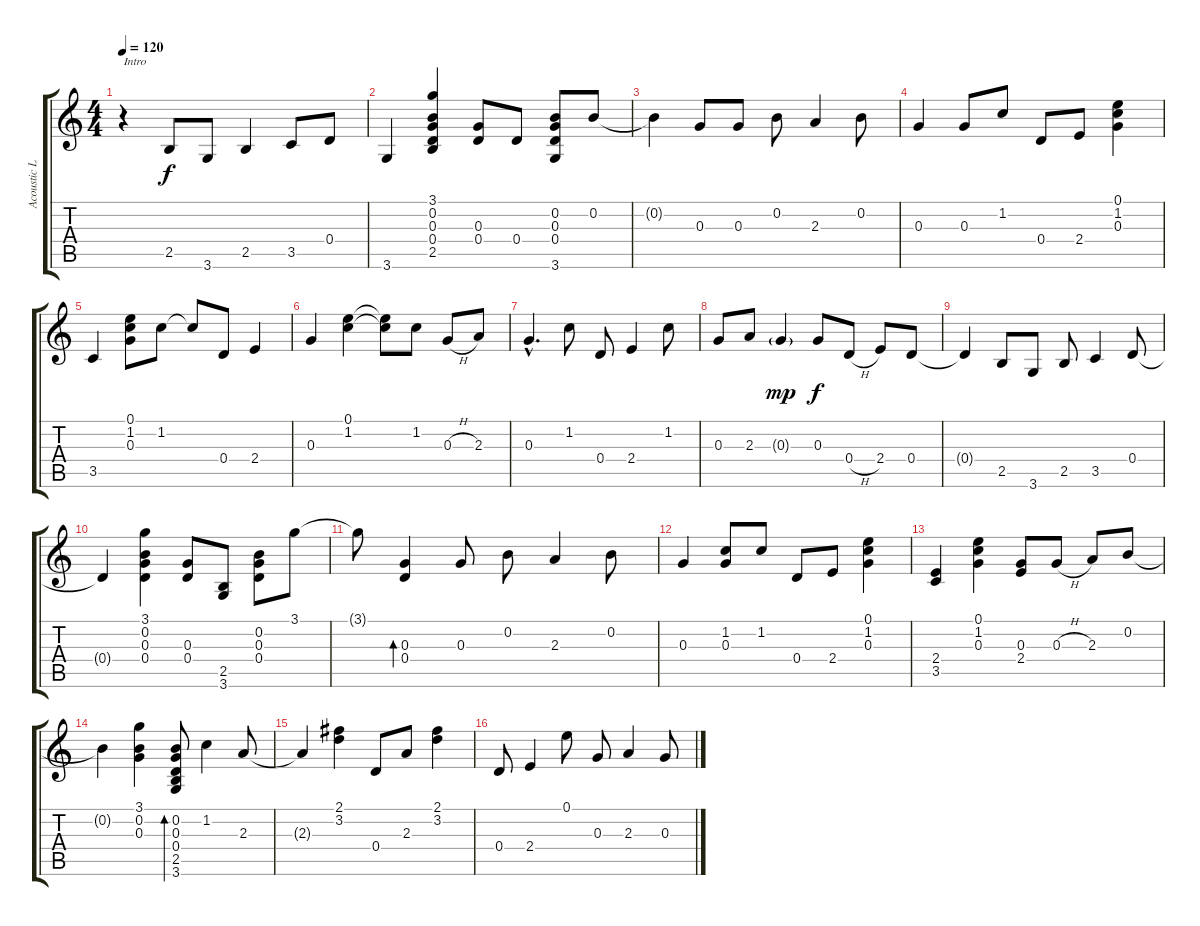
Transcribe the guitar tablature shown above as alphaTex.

\track ("Acoustic Lead" "Acoustic L") {instrument acousticguitarsteel}
\staff {score tabs}
\tuning (E4 B3 G3 D3 A2 E2) {hide}
\ts (4 4)
\tempo 120
\clef g2
\ks c
r.4{txt "Intro" dy f instrument acousticguitarsteel} 2.5.8 3.6.8 2.5.4 3.5.8 0.4.8 |
3.6.4 (3.1 0.2 0.3 0.4 2.5).4 (0.3 0.4).8 0.4.8 (0.2 0.3 0.4 3.6).8 0.2.8 |
0.2{t}.4 0.3.8 0.3.8 0.2.8 2.3.4 0.2.8 |
0.3.4 0.3.8 1.2.8 0.4.8 2.4.8 (0.1 1.2 0.3).4 |
3.5.4 (0.1 1.2 0.3).8 1.2.8 1.2{t}.8 0.4.8 2.4.4 |
0.3.4 (0.1 1.2).4 (0.1{t} 1.2{t}).8 1.2.8 0.3{h}.8 2.3.8 |
0.3{hac}.4{d} 1.2.8 0.4.8 2.4.4 1.2.8 |
0.3.8 2.3.8 0.3{g}.4{dy mp} 0.3.8{dy f} 0.4{h}.8 2.4.8 0.4.8 |
0.4{t}.4 2.5.8 3.6.8 2.5.8 3.5.4 0.4.8 |
0.4{t}.4 (3.1 0.2 0.3 0.4).4 (0.3 0.4).8 (2.5 3.6).8 (0.2 0.3 0.4).8 3.1.8 |
3.1{t}.8 (0.3 0.4).4{bd 240} 0.3.8 0.2.8 2.3.4 0.2.8 |
0.3.4 (1.2 0.3).8 1.2.8 0.4.8 2.4.8 (0.1 1.2 0.3).4 |
(2.4 3.5).4 (0.1 1.2 0.3).4 (0.3 2.4).8 0.3{h}.8 2.3.8 0.2.8 |
0.2{t}.4 (3.1 0.2 0.3).4 (0.2 0.3 0.4 2.5 3.6).8{bd 120} 1.2.4 2.3.8 |
2.3{t}.4 (2.1 3.2).4 0.4.8 2.3.8 (2.1 3.2).4 |
0.4.8 2.4.4 0.1.8 0.3.8 2.3.4 0.3.8
